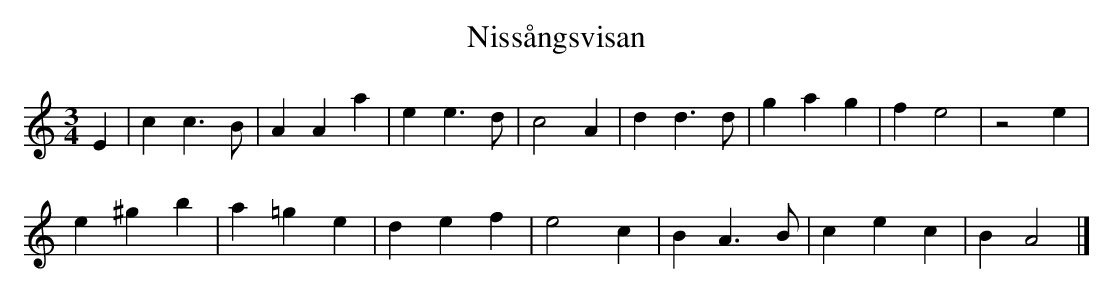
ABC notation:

X:1
T: Nissångsvisan
M: 3/4
L: 1/8
K: Am
E2|c2 c3 B | A2 A2 a2 | e2 e3 d | c4 A2 | d2 d3 d | g2 a2 g2 | f2 e4 |z4 e2 |
e2^g2 b2 | a2 =g2 e2 | d2 e2 f2 | e4 c2 | B2 A3 B | c2 e2 c2 | B2 A4 |]
